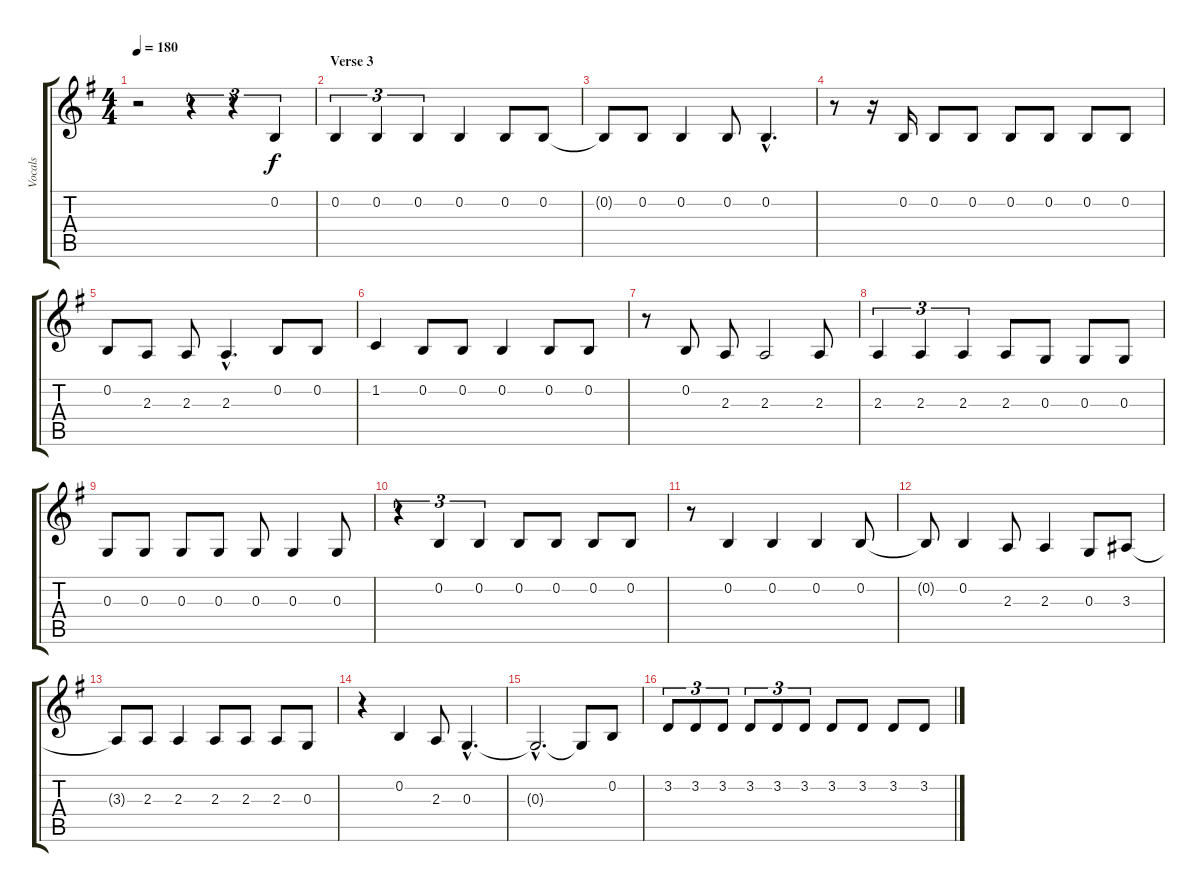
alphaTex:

\track ("Vocals" "Vocals") {instrument reedorgan}
\staff {score tabs}
\tuning (E4 B3 G3 D3 A2 E2) {hide}
\ts (4 4)
\tempo 180
\clef g2
\ks eminor
r.2{dy f} r.4{tu (3 2)} r.4{tu (3 2)} 0.2.4{tu (3 2)} |
\section ("" "Verse 3")
0.2.4{tu (3 2)} 0.2.4{tu (3 2)} 0.2.4{tu (3 2)} 0.2.4 0.2.8 0.2.8 |
0.2{t}.8 0.2.8 0.2.4 0.2.8 0.2{hac}.4{d} |
r.8 r.16 0.2.16 0.2.8 0.2.8 0.2.8 0.2.8 0.2.8 0.2.8 |
0.2.8 2.3.8 2.3.8 2.3{hac}.4{d} 0.2.8 0.2.8 |
1.2.4 0.2.8 0.2.8 0.2.4 0.2.8 0.2.8 |
r.8 0.2.8 2.3.8 2.3.2 2.3.8 |
2.3.4{tu (3 2)} 2.3.4{tu (3 2)} 2.3.4{tu (3 2)} 2.3.8 0.3.8 0.3.8 0.3.8 |
0.3.8 0.3.8 0.3.8 0.3.8 0.3.8 0.3.4 0.3.8 |
r.4{tu (3 2)} 0.2.4{tu (3 2)} 0.2.4{tu (3 2)} 0.2.8 0.2.8 0.2.8 0.2.8 |
r.8 0.2.4 0.2.4 0.2.4 0.2.8 |
0.2{t}.8 0.2.4 2.3.8 2.3.4 0.3.8 3.3.8 |
3.3{t}.8 2.3.8 2.3.4 2.3.8 2.3.8 2.3.8 0.3.8 |
r.4 0.2.4 2.3.8 0.3{hac}.4{d} |
0.3{hac t}.2{d} 0.3{t}.8 0.2.8 |
3.2.8{tu (3 2)} 3.2.8{tu (3 2)} 3.2.8{tu (3 2)} 3.2.8{tu (3 2)} 3.2.8{tu (3 2)} 3.2.8{tu (3 2)} 3.2.8 3.2.8 3.2.8 3.2.8
